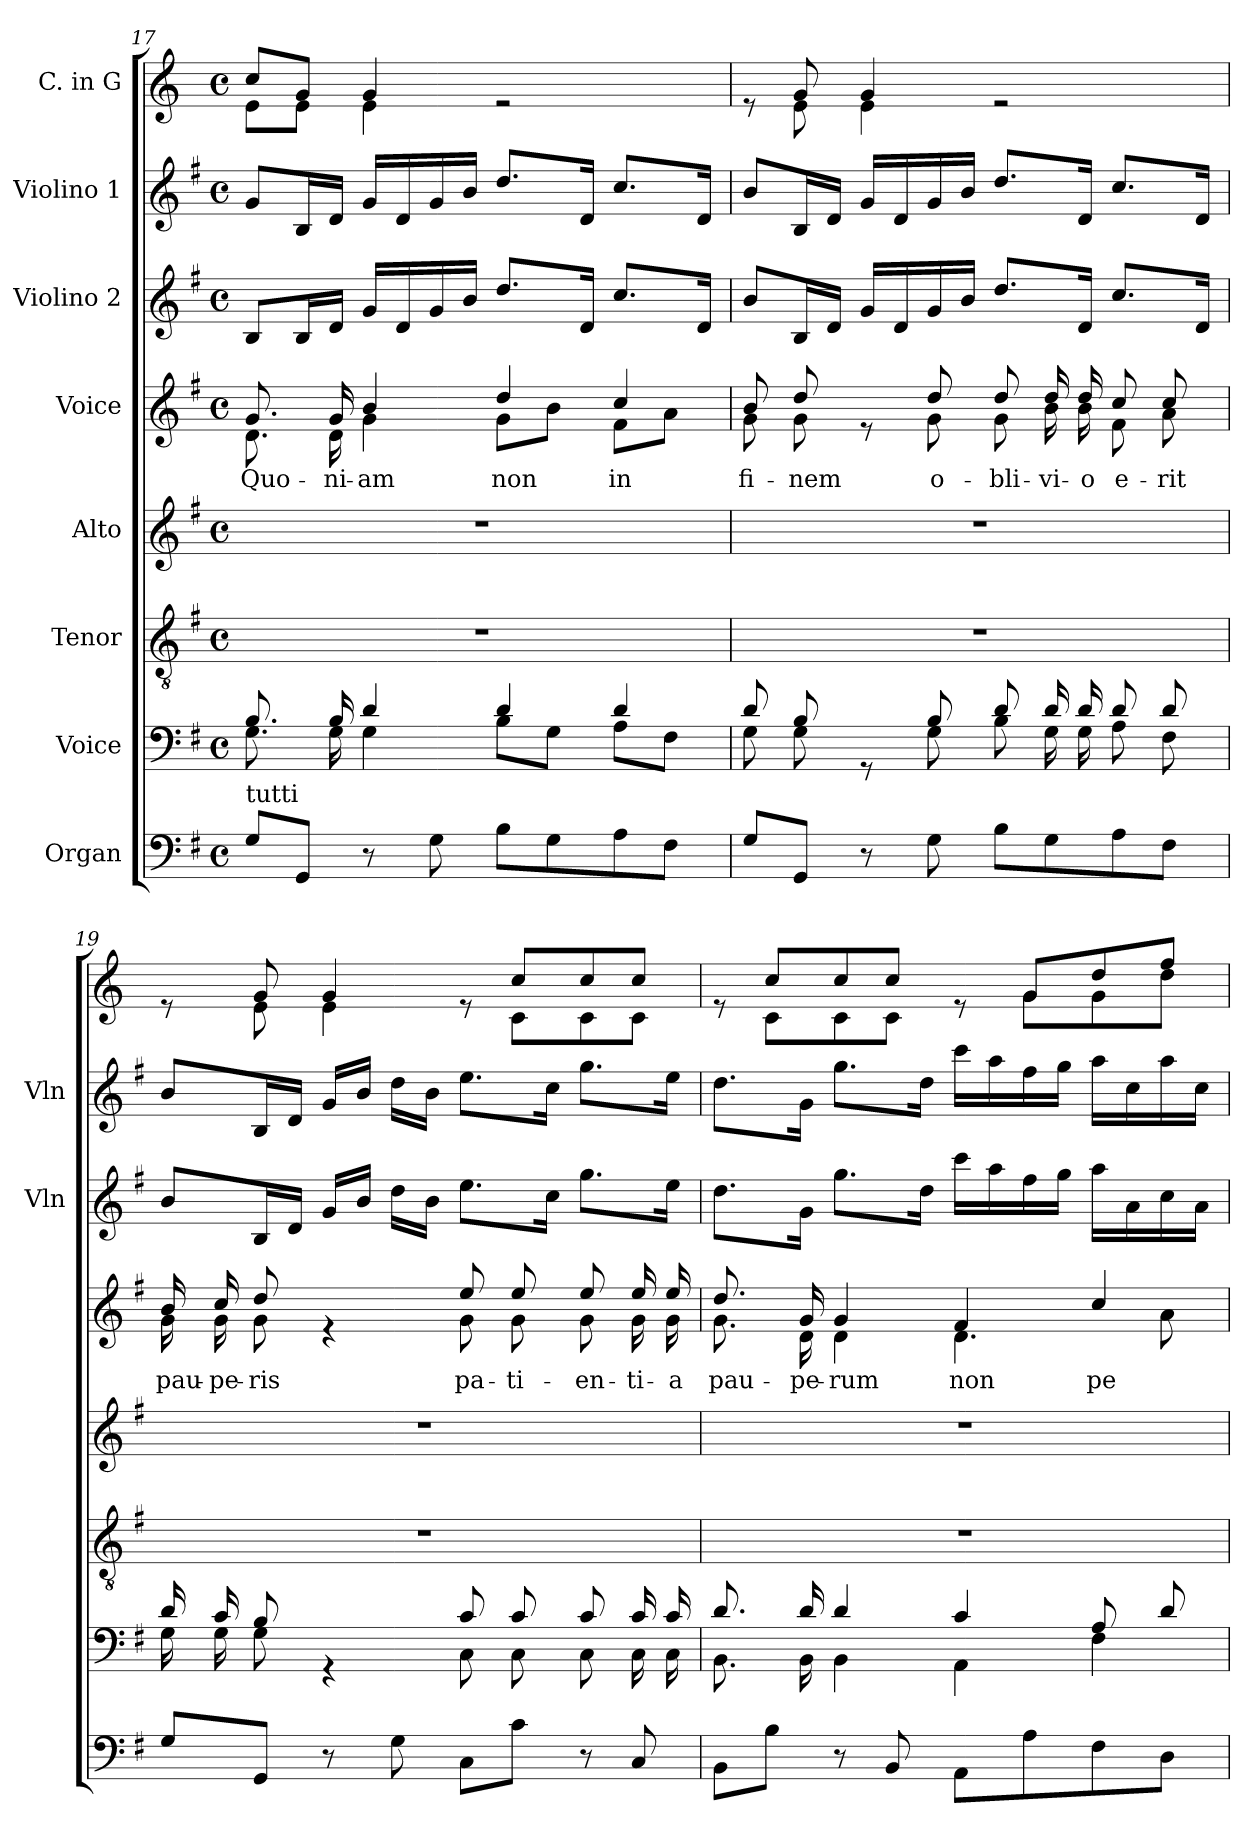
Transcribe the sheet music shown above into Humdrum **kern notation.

**kern	**kern	**kern	**kern	**kern	**text	**kern	**kern	**kern
*part8	*part7	*part6	*part5	*part4	*part4	*part3	*part2	*part1
*staff8	*staff7	*staff6	*staff5	*staff4	*staff4	*staff3	*staff2	*staff1
*I"Organ	*I"Voice	*I"Tenor	*I"Alto	*I"Voice	*	*I"Violino 2	*I"Violino 1	*I"C. in G
*	*	*	*	*	*	*I'Vln	*I'Vln	*
*clefF4	*clefF4	*clefGv2	*clefG2	*clefG2	*	*clefG2	*clefG2	*clefG2
*	*	*	*	*	*	*	*	*ITrd3c5
*k[f#]	*k[f#]	*k[f#]	*k[f#]	*k[f#]	*	*k[f#]	*k[f#]	*k[f#]
*M4/4	*M4/4	*M4/4	*M4/4	*M4/4	*	*M4/4	*M4/4	*M4/4
*met(c)	*met(c)	*met(c)	*met(c)	*met(c)	*	*met(c)	*met(c)	*met(c)
=17	=17	=17	=17	=17	=17	=17	=17	=17
*	*^	*	*	*	*	*	*	*
!LO:TX:a:t=tutti	!	!	!	!	!	!	!	!	!
!	!	!	!	!	!	!LO:LY:b	!	!	!
*	*	*	*	*	*^	*	*	*	*^
8G/L	8.B/	8.G\	1r	1r	8.g/	8.d\	Quo-	8B/L	8g/L	8g/L	8B\L
8GG/J	.	.	.	.	.	.	.	16B/L	16B/L	8d/J	8B\J
!	!	!	!	!	!	!	!LO:LY:b	!	!	!	!
.	16B/	16G\	.	.	16g/	16d\	-ni-	16d/JJ	16d/JJ	.	.
!	!	!	!	!	!	!	!LO:LY:b	!	!	!	!
8r	4d/	4G\	.	.	4b/	4g\	-am	16g/LL	16g/LL	4d/	4B\
.	.	.	.	.	.	.	.	16d/	16d/	.	.
8G\	.	.	.	.	.	.	.	16g/	16g/	.	.
.	.	.	.	.	.	.	.	16b/JJ	16b/JJ	.	.
!	!	!	!	!	!	!	!LO:LY:b	!	!	!	!
8B\L	4d/	8B\L	.	.	4dd/	8g\L	non	8.dd/L	8.dd/L	2re	2ryy
8G\	.	8G\J	.	.	.	8b\J	.	.	.	.	.
.	.	.	.	.	.	.	.	16d/Jk	16d/Jk	.	.
!	!	!	!	!	!	!	!LO:LY:b	!	!	!	!
8A\	4d/	8A\L	.	.	4cc/	8f#\L	in	8.cc/L	8.cc/L	.	.
8F#\J	.	8F#\J	.	.	.	8a\J	.	.	.	.	.
.	.	.	.	.	.	.	.	16d/Jk	16d/Jk	.	.
!!LO:PB:g=z	!!
=18	=18	=18	=18	=18	=18	=18	=18	=18	=18	=18	=18
!	!	!	!	!	!	!	!LO:LY:b	!	!	!	!
8G/L	8d/	8G\	1r	1r	8b/	8g\	fi-	8b/L	8b/L	8re	8ryy
!	!	!	!	!	!	!	!LO:LY:b	!	!	!	!
8GG/J	8B/	8G\	.	.	8dd/	8g\	-nem	16B/L	16B/L	8d/	8B\
.	.	.	.	.	.	.	.	16d/JJ	16d/JJ	.	.
8r	8rGG	8ryy	.	.	8re	8ryy	.	16g/LL	16g/LL	4d/	4B\
.	.	.	.	.	.	.	.	16d/	16d/	.	.
!	!	!	!	!	!	!	!LO:LY:b	!	!	!	!
8G\	8B/	8G\	.	.	8dd/	8g\	o-	16g/	16g/	.	.
.	.	.	.	.	.	.	.	16b/JJ	16b/JJ	.	.
!	!	!	!	!	!	!	!LO:LY:b	!	!	!	!
8B\L	8d/	8B\	.	.	8dd/	8g\	-bli-	8.dd/L	8.dd/L	2re	2ryy
!	!	!	!	!	!	!	!LO:LY:b	!	!	!	!
8G\	16d/	16G\	.	.	16dd/	16b\	-vi-	.	.	.	.
!	!	!	!	!	!	!	!LO:LY:b	!	!	!	!
.	16d/	16G\	.	.	16dd/	16b\	-o	16d/Jk	16d/Jk	.	.
!	!	!	!	!	!	!	!LO:LY:b	!	!	!	!
8A\	8d/	8A\	.	.	8cc/	8f#\	e-	8.cc/L	8.cc/L	.	.
!	!	!	!	!	!	!	!LO:LY:b	!	!	!	!
8F#\J	8d/	8F#\	.	.	8cc/	8a\	-rit	.	.	.	.
.	.	.	.	.	.	.	.	16d/Jk	16d/Jk	.	.
=19	=19	=19	=19	=19	=19	=19	=19	=19	=19	=19	=19
!	!	!	!	!	!	!	!LO:LY:b	!	!	!	!
8G/L	16d/	16G\	1r	1r	16b/	16g\	pau-	8b/L	8b/L	8re	8ryy
!	!	!	!	!	!	!	!LO:LY:b	!	!	!	!
.	16c/	16G\	.	.	16cc/	16g\	-pe-	.	.	.	.
!	!	!	!	!	!	!	!LO:LY:b	!	!	!	!
8GG/J	8B/	8G\	.	.	8dd/	8g\	-ris	16B/L	16B/L	8d/	8B\
.	.	.	.	.	.	.	.	16d/JJ	16d/JJ	.	.
8r	4rGG	4ryy	.	.	4re	4ryy	.	16g/LL	16g/LL	4d/	4B\
.	.	.	.	.	.	.	.	16b/JJ	16b/JJ	.	.
8G\	.	.	.	.	.	.	.	16dd\LL	16dd\LL	.	.
.	.	.	.	.	.	.	.	16b\JJ	16b\JJ	.	.
!	!	!	!	!	!	!	!LO:LY:b	!	!	!	!
8C\L	8c/	8C\	.	.	8ee/	8g\	pa-	8.ee\L	8.ee\L	8re	8ryy
!	!	!	!	!	!	!	!LO:LY:b	!	!	!	!
8c\J	8c/	8C\	.	.	8ee/	8g\	-ti-	.	.	8g/L	8G\L
.	.	.	.	.	.	.	.	16cc\Jk	16cc\Jk	.	.
!	!	!	!	!	!	!	!LO:LY:b	!	!	!	!
8r	8c/	8C\	.	.	8ee/	8g\	-en-	8.gg\L	8.gg\L	8g/	8G\
!	!	!	!	!	!	!	!LO:LY:b	!	!	!	!
8C/	16c/	16C\	.	.	16ee/	16g\	-ti-	.	.	8g/J	8G\J
!	!	!	!	!	!	!	!LO:LY:b	!	!	!	!
.	16c/	16C\	.	.	16ee/	16g\	-a	16ee\Jk	16ee\Jk	.	.
=20	=20	=20	=20	=20	=20	=20	=20	=20	=20	=20	=20
!	!	!	!	!	!	!	!LO:LY:b	!	!	!	!
8BB\L	8.d/	8.BB\	1r	1r	8.dd/	8.g\	pau-	8.dd\L	8.dd\L	8re	8ryy
8B\J	.	.	.	.	.	.	.	.	.	8g/L	8G\L
!	!	!	!	!	!	!	!LO:LY:b	!	!	!	!
.	16d/	16BB\	.	.	16g/	16d\	-pe-	16g\Jk	16g\Jk	.	.
!	!	!	!	!	!	!	!LO:LY:b	!	!	!	!
8r	4d/	4BB\	.	.	4g/	4d\	-rum	8.gg\L	8.gg\L	8g/	8G\
8BB/	.	.	.	.	.	.	.	.	.	8g/J	8G\J
.	.	.	.	.	.	.	.	16dd\Jk	16dd\Jk	.	.
!	!	!	!	!	!	!	!LO:LY:b	!	!	!	!
8AA\L	4c/	4AA\	.	.	4f#/	4.d\	non	16ccc\LL	16ccc\LL	8re	8ryy
.	.	.	.	.	.	.	.	16aa\	16aa\	.	.
8A\	.	.	.	.	.	.	.	16ff#\	16ff#\	8d/L	8d\L
.	.	.	.	.	.	.	.	16gg\JJ	16gg\JJ	.	.
!	!	!	!	!	!	!	!LO:LY:b	!	!	!	!
8F#\	8A/	4F#\	.	.	4cc/	.	pe-	16aa\LL	16aa\LL	8a/	8d\
.	.	.	.	.	.	.	.	16a\	16cc\	.	.
8D\J	8d/	.	.	.	.	8a\	.	16cc\	16aa\	8cc/J	8a\J
.	.	.	.	.	.	.	.	16a\JJ	16cc\JJ	.	.
*	*v	*v	*	*	*v	*v	*	*	*	*v	*v
=	=	=	=	=	=	=	=	=
*-	*-	*-	*-	*-	*-	*-	*-	*-
